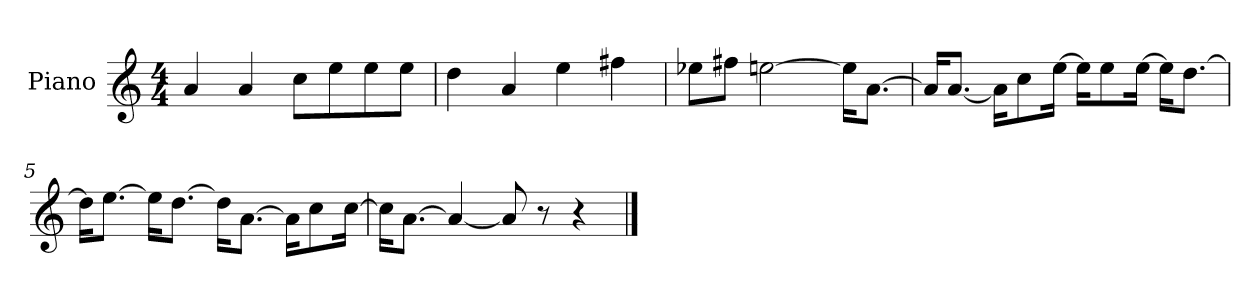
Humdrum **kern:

**kern
*part1
*staff1
*I"Piano
*I'P-no
*clefG2
*k[]
*M4/4
*MM90
=1
4a/
4a/
8cc\L
8ee\
8ee\
8ee\J
=2
4dd\
4a/
4ee\
4ff#X\
=3
8ee-X\L
8ff#X\J
[2een\
16ee\KL]
[8.a\J
=4
16a/KL]
[8.a/J
16a\KL]
8cc\
[16ee\Jk
16ee\KL]
8ee\
[16ee\Jk
16ee\KL]
[8.dd\J
=5
16dd\KL]
[8.ee\J
16ee\KL]
[8.dd\J
16dd\KL]
[8.a\J
16a\KL]
8cc\
[16cc\Jk
!!LO:LB:g=z
=6
16cc\KL]
[8.a\J
4a/_
8a/]
8r
4r
==
*-
